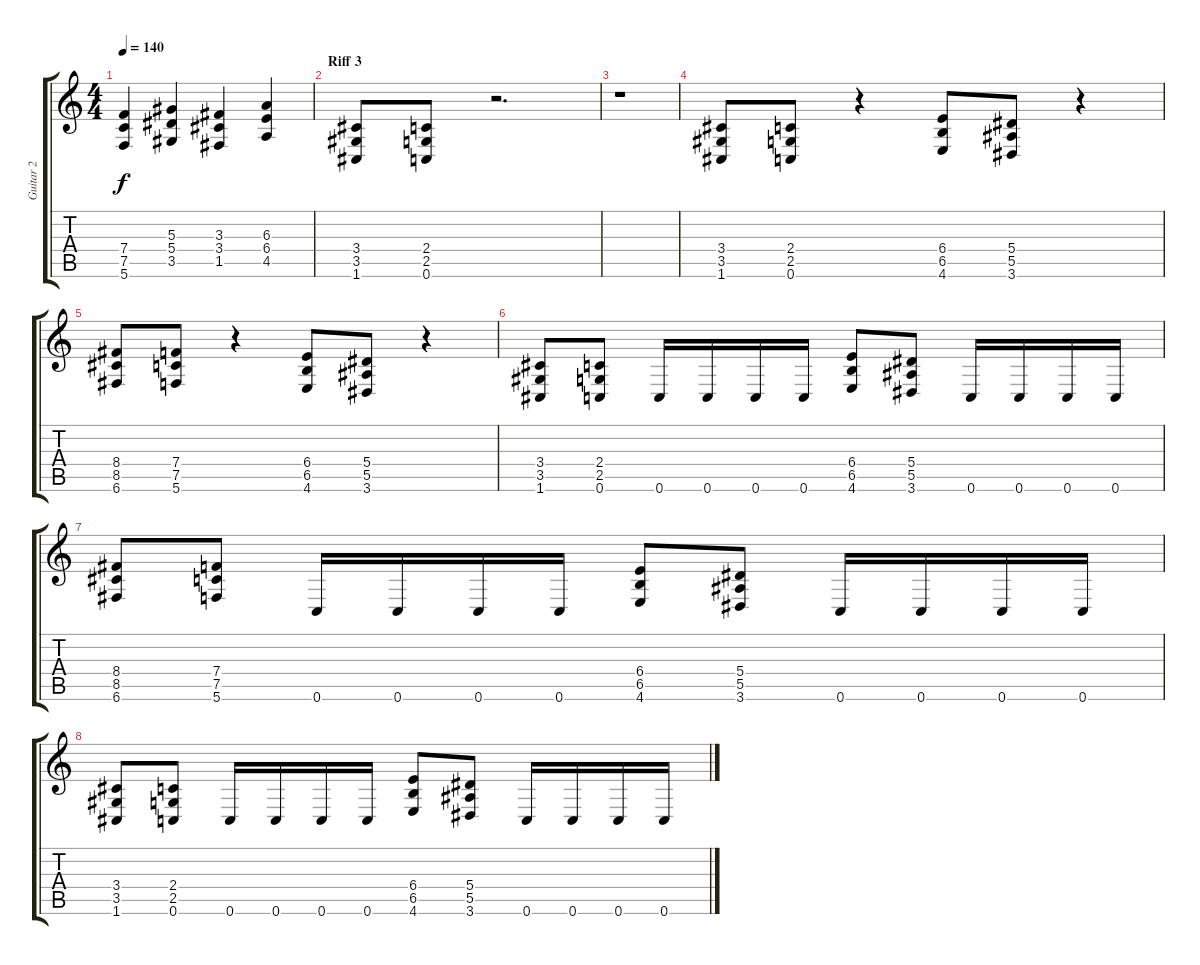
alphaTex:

\track ("Guitar 2" "Guitar 2") {instrument distortionguitar}
\staff {score tabs}
\tuning (C4 G3 Eb3 Bb2 F2 C2) {hide}
\ts (4 4)
\tempo 140
\clef g2
\ks c
(7.4 7.5 5.6).4{dy f} (5.3 5.4 3.5).4 (3.3 3.4 1.5).4 (6.3 6.4 4.5).4 |
\section ("" "Riff 3")
(3.4 3.5 1.6).8 (2.4 2.5 0.6).8 r.2{d} |
r.1 |
(3.4 3.5 1.6).8 (2.4 2.5 0.6).8 r.4 (6.4 6.5 4.6).8 (5.4 5.5 3.6).8 r.4 |
(8.4 8.5 6.6).8 (7.4 7.5 5.6).8 r.4 (6.4 6.5 4.6).8 (5.4 5.5 3.6).8 r.4 |
(3.4 3.5 1.6).8 (2.4 2.5 0.6).8 0.6.16 0.6.16 0.6.16 0.6.16 (6.4 6.5 4.6).8 (5.4 5.5 3.6).8 0.6.16 0.6.16 0.6.16 0.6.16 |
(8.4 8.5 6.6).8 (7.4 7.5 5.6).8 0.6.16 0.6.16 0.6.16 0.6.16 (6.4 6.5 4.6).8 (5.4 5.5 3.6).8 0.6.16 0.6.16 0.6.16 0.6.16 |
(3.4 3.5 1.6).8 (2.4 2.5 0.6).8 0.6.16 0.6.16 0.6.16 0.6.16 (6.4 6.5 4.6).8 (5.4 5.5 3.6).8 0.6.16 0.6.16 0.6.16 0.6.16
